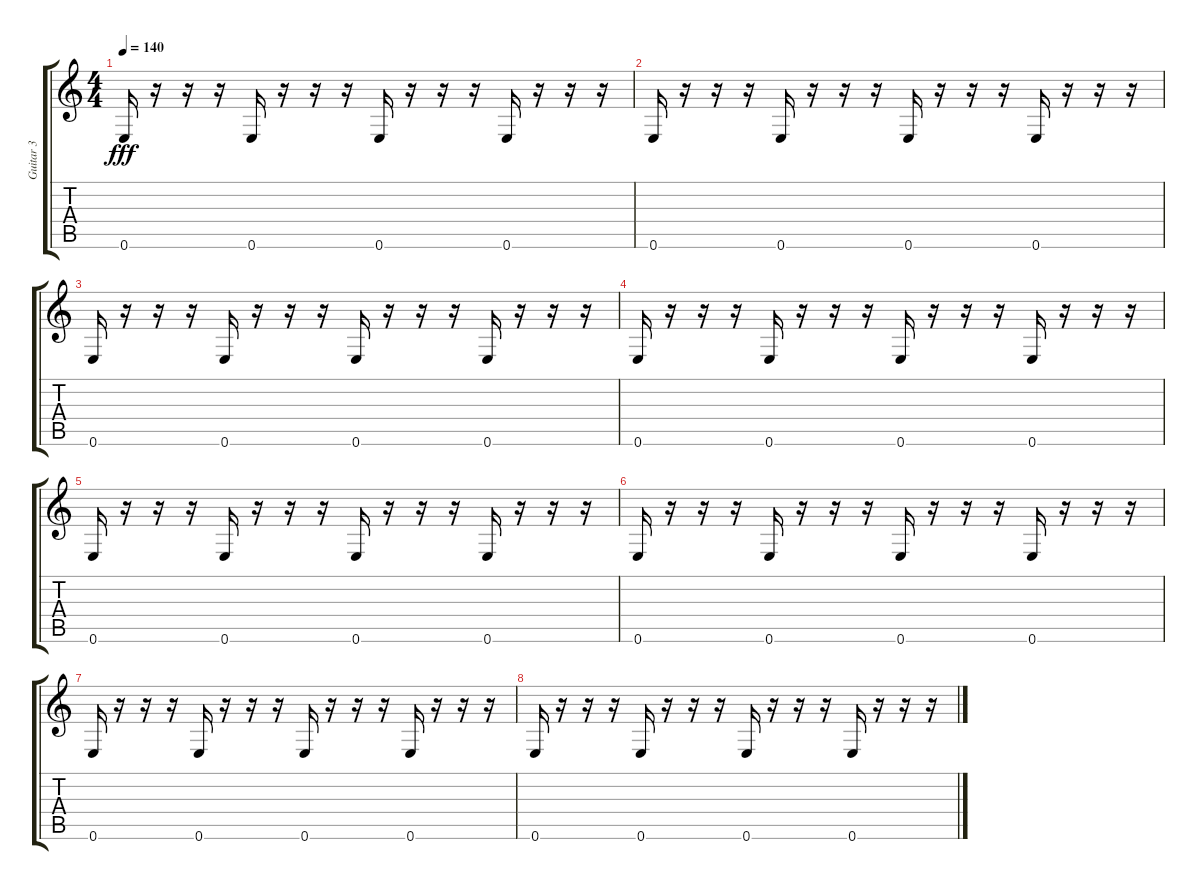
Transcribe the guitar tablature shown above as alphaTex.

\track ("Guitar 3" "Guitar 3") {instrument acousticguitarnylon}
\staff {score tabs}
\tuning (E4 B3 G3 D3 A2 E2) {hide}
\ts (4 4)
\tempo 140
\clef g2
\ks c
0.6.16{dy fff} r.16 r.16 r.16 0.6.16 r.16 r.16 r.16 0.6.16 r.16 r.16 r.16 0.6.16 r.16 r.16 r.16 |
0.6.16 r.16 r.16 r.16 0.6.16 r.16 r.16 r.16 0.6.16 r.16 r.16 r.16 0.6.16 r.16 r.16 r.16 |
0.6.16 r.16 r.16 r.16 0.6.16 r.16 r.16 r.16 0.6.16 r.16 r.16 r.16 0.6.16 r.16 r.16 r.16 |
0.6.16 r.16 r.16 r.16 0.6.16 r.16 r.16 r.16 0.6.16 r.16 r.16 r.16 0.6.16 r.16 r.16 r.16 |
0.6.16 r.16 r.16 r.16 0.6.16 r.16 r.16 r.16 0.6.16 r.16 r.16 r.16 0.6.16 r.16 r.16 r.16 |
0.6.16 r.16 r.16 r.16 0.6.16 r.16 r.16 r.16 0.6.16 r.16 r.16 r.16 0.6.16 r.16 r.16 r.16 |
0.6.16 r.16 r.16 r.16 0.6.16 r.16 r.16 r.16 0.6.16 r.16 r.16 r.16 0.6.16 r.16 r.16 r.16 |
0.6.16 r.16 r.16 r.16 0.6.16 r.16 r.16 r.16 0.6.16 r.16 r.16 r.16 0.6.16 r.16 r.16 r.16
